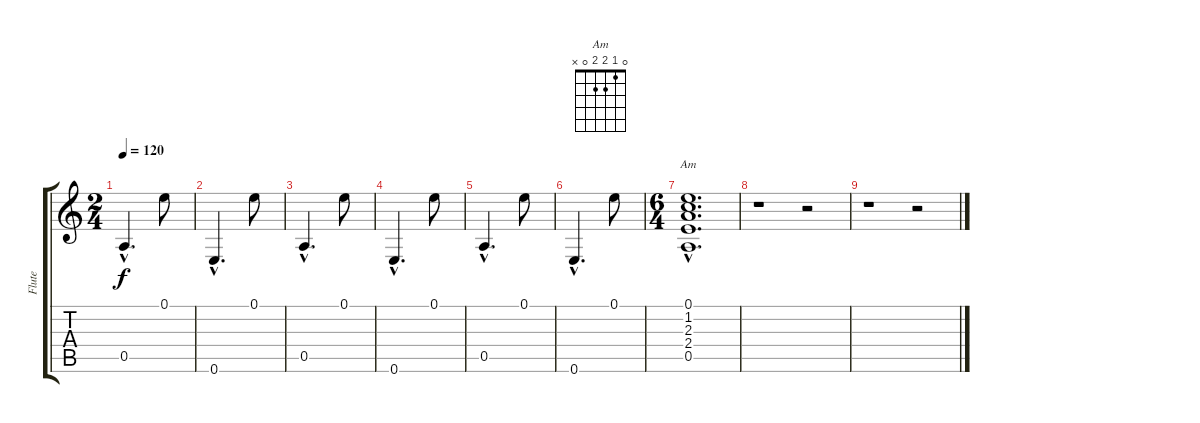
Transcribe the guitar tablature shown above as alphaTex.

\track ("Flute" "Flute") {instrument clarinet}
\staff {score tabs}
\tuning (E5 B4 G4 D4 A3 E3) {hide}
\chord ("Am" 0 1 2 2 0 x)
\ts (2 4)
\tempo 120
\clef g2
\ks c
0.5{hac}.4{d dy f} 0.1.8 |
0.6{hac}.4{d} 0.1.8 |
0.5{hac}.4{d} 0.1.8 |
0.6{hac}.4{d} 0.1.8 |
0.5{hac}.4{d} 0.1.8 |
0.6{hac}.4{d} 0.1.8 |
\ts (6 4)
(0.1{hac} 1.2{hac} 2.3{hac} 2.4{hac} 0.5{hac}).1{d ch "Am"} |
r.1 r.2 |
r.1 r.2
